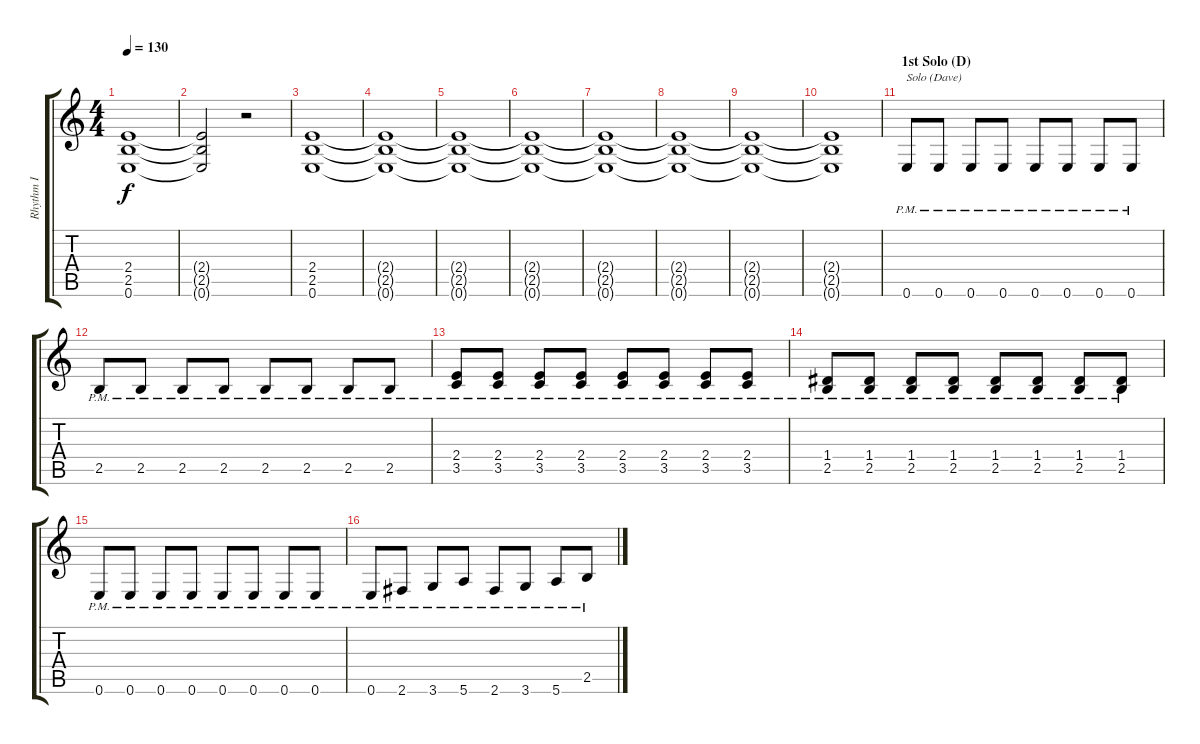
\track ("Rhythm I" "Rhythm I") {instrument distortionguitar}
\staff {score tabs}
\tuning (E4 B3 G3 D3 A2 E2) {hide}
\ts (4 4)
\tempo 130
\clef g2
\ks c
(2.4{t} 2.5{t} 0.6{t}).1{dy f} |
(2.4{t} 2.5{t} 0.6{t}).2 r.2{volume 14} |
(2.4 2.5 0.6).1{volume 0} |
(2.4{t} 2.5{t} 0.6{t}).1 |
(2.4{t} 2.5{t} 0.6{t}).1 |
(2.4{t} 2.5{t} 0.6{t}).1 |
(2.4{t} 2.5{t} 0.6{t}).1 |
(2.4{t} 2.5{t} 0.6{t}).1 |
(2.4{t} 2.5{t} 0.6{t}).1 |
(2.4{t} 2.5{t} 0.6{t}).1 |
\section ("" "1st Solo (D)")
0.6{pm}.8{txt "Solo (Dave)" volume 14} 0.6{pm}.8 0.6{pm}.8 0.6{pm}.8 0.6{pm}.8 0.6{pm}.8 0.6{pm}.8 0.6{pm}.8 |
2.5{pm}.8 2.5{pm}.8 2.5{pm}.8 2.5{pm}.8 2.5{pm}.8 2.5{pm}.8 2.5{pm}.8 2.5{pm}.8 |
(2.4{pm} 3.5{pm}).8 (2.4{pm} 3.5{pm}).8 (2.4{pm} 3.5{pm}).8 (2.4{pm} 3.5{pm}).8 (2.4{pm} 3.5{pm}).8 (2.4{pm} 3.5{pm}).8 (2.4{pm} 3.5{pm}).8 (2.4{pm} 3.5{pm}).8 |
(1.4{pm} 2.5{pm}).8 (1.4{pm} 2.5{pm}).8 (1.4{pm} 2.5{pm}).8 (1.4{pm} 2.5{pm}).8 (1.4{pm} 2.5{pm}).8 (1.4{pm} 2.5{pm}).8 (1.4{pm} 2.5{pm}).8 (1.4{pm} 2.5{pm}).8 |
0.6{pm}.8 0.6{pm}.8 0.6{pm}.8 0.6{pm}.8 0.6{pm}.8 0.6{pm}.8 0.6{pm}.8 0.6{pm}.8 |
0.6{pm}.8 2.6{pm}.8 3.6{pm}.8 5.6{pm}.8 2.6{pm}.8 3.6{pm}.8 5.6{pm}.8 2.5{pm}.8
